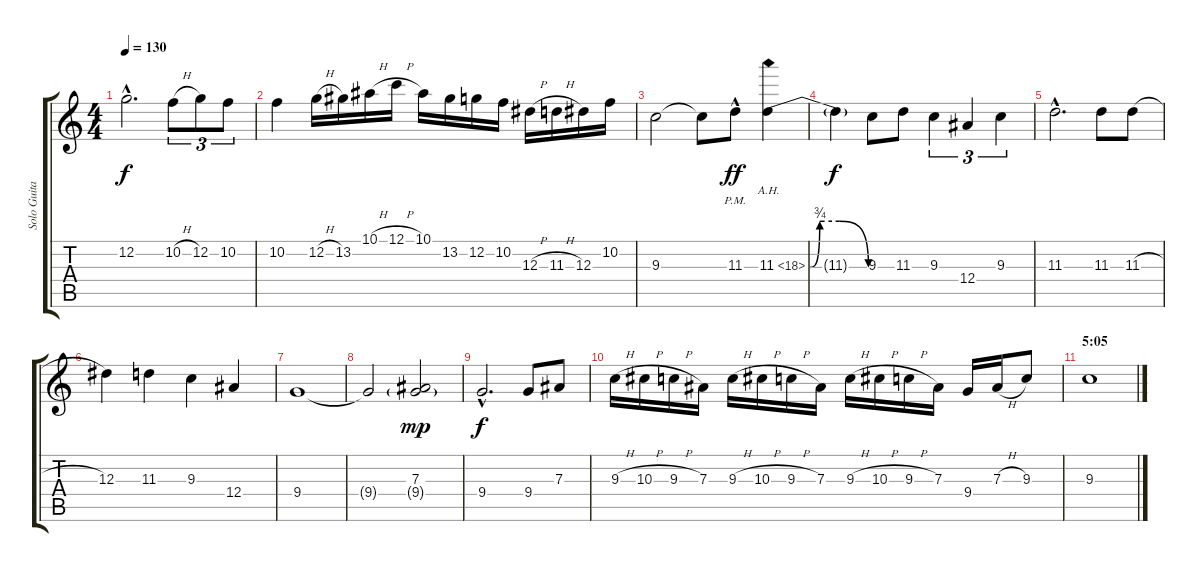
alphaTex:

\track ("Solo Guitar" "Solo Guita") {instrument distortionguitar}
\staff {score tabs}
\tuning (C4 G3 Eb3 Bb2 F2 C2) {hide}
\ts (4 4)
\tempo 130
\clef g2
\ks c
12.2{hac}.2{d dy f} 10.2{h}.8{tu (3 2)} 12.2.8{tu (3 2)} 10.2.8{tu (3 2)} |
10.2.4 12.2{h}.16 13.2.16 10.1{h}.16 12.1{h}.16 10.1.16 13.2.16 12.2.16 10.2.16 12.3{h}.16 11.3{h}.16 12.3.16 10.2.16 |
9.3.2 9.3{t}.8 11.3{hac pm}.8{dy ff} 11.3{be (custom 0 0 10 3 15 3 30 3 60 0) ah 7}.4 |
11.3{t}.4{dy f} 9.3.8 11.3.8 9.3.4{tu (3 2)} 12.4.4{tu (3 2)} 9.3.4{tu (3 2)} |
11.3{hac}.2{d} 11.3.8 11.3{h}.8 |
12.3.4 11.3.4 9.3.4 12.4.4 |
9.4.1 |
9.4{t}.2 (7.3 9.4{g}).2{dy mp} |
9.4{hac}.2{d dy f} 9.4.8 7.3.8 |
9.3{h}.16 10.3{h}.16 9.3{h}.16 7.3.16 9.3{h}.16 10.3{h}.16 9.3{h}.16 7.3.16 9.3{h}.16 10.3{h}.16 9.3{h}.16 7.3.16 9.4.16 7.3{h}.16 9.3.8 |
\section ("" "5:05")
9.3.1
